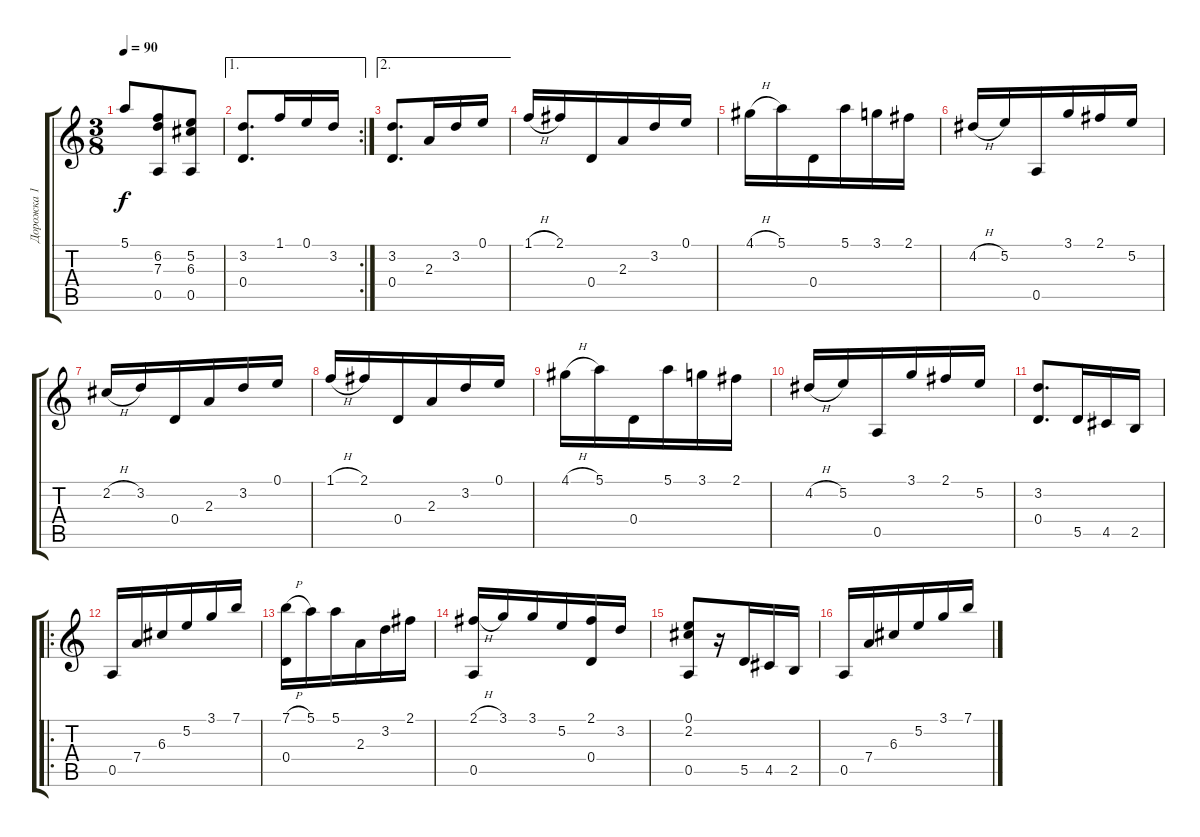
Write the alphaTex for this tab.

\track ("Дорожка 1" "Дорожка 1") {instrument acousticguitarnylon}
\staff {score tabs}
\tuning (E4 B3 G3 D3 A2 E2) {hide}
\ts (3 8)
\tempo 90
\clef g2
\ks c
5.1.8{dy f} (6.2 7.3 0.5).8 (5.2 6.3 0.5).8 |
\ae 1
\rc 2
(3.2 0.4).8{d} 1.1.16 0.1.16 3.2.16 |
\ae 2
(3.2 0.4).8{d} 2.3.16 3.2.16 0.1.16 |
1.1{h}.16 2.1.16 0.4.16 2.3.16 3.2.16 0.1.16 |
4.1{h}.16 5.1.16 0.4.16 5.1.16 3.1.16 2.1.16 |
4.2{h}.16 5.2.16 0.5.16 3.1.16 2.1.16 5.2.16 |
2.2{h}.16 3.2.16 0.4.16 2.3.16 3.2.16 0.1.16 |
1.1{h}.16 2.1.16 0.4.16 2.3.16 3.2.16 0.1.16 |
4.1{h}.16 5.1.16 0.4.16 5.1.16 3.1.16 2.1.16 |
4.2{h}.16 5.2.16 0.5.16 3.1.16 2.1.16 5.2.16 |
(3.2 0.4).8{d} 5.5.16 4.5.16 2.5.16 |
\ro
0.5.16 7.4.16 6.3.16 5.2.16 3.1.16 7.1.16 |
(7.1{h} 0.4).16 5.1.16 5.1.16 2.3.16 3.2.16 2.1.16 |
(2.1{h} 0.5).16 3.1.16 3.1.16 5.2.16 (2.1 0.4).16 3.2.16 |
(0.1 2.2 0.5).8 r.16 5.5.16 4.5.16 2.5.16 |
0.5.16 7.4.16 6.3.16 5.2.16 3.1.16 7.1.16
